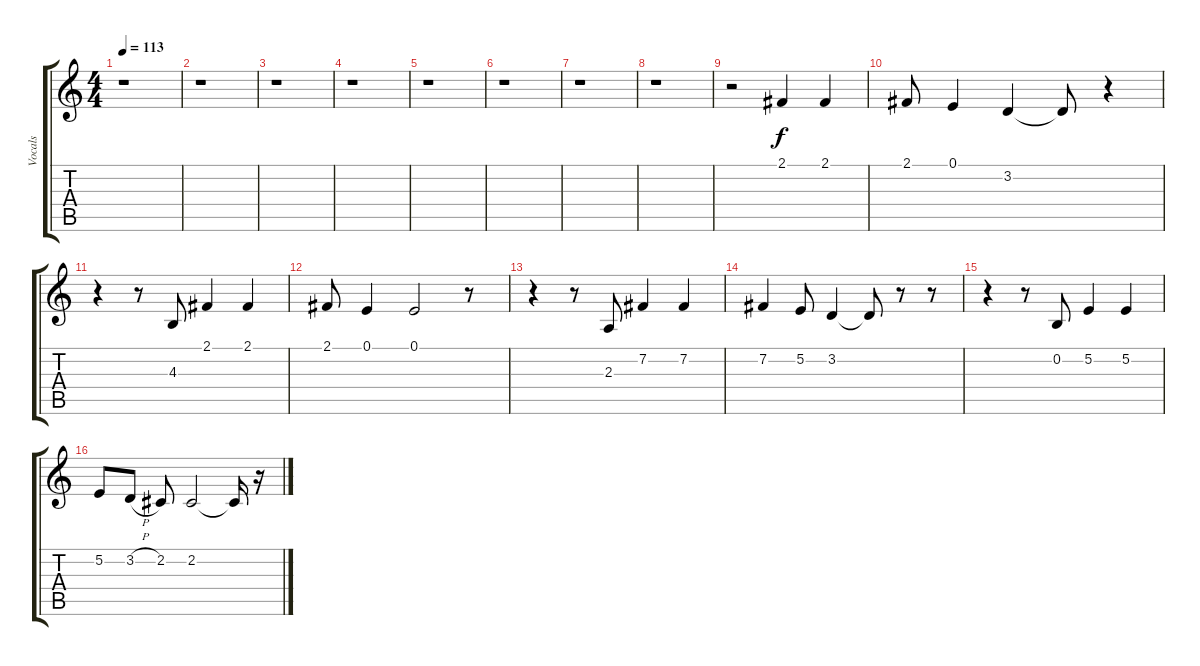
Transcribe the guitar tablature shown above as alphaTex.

\track ("Vocals" "Vocals") {instrument honkytonkpiano}
\staff {score tabs}
\tuning (E4 B3 G3 D3 A2 E2) {hide}
\ts (4 4)
\tempo 113
\clef g2
\ks c
r.1{dy f instrument honkytonkpiano} |
r.1 |
r.1 |
r.1 |
r.1 |
r.1 |
r.1 |
r.1 |
r.2 2.1.4 2.1.4 |
2.1.8 0.1.4 3.2.4 3.2{t}.8 r.4 |
r.4 r.8 4.3.8 2.1.4 2.1.4 |
2.1.8 0.1.4 0.1.2 r.8 |
r.4 r.8 2.3.8 7.2.4 7.2.4 |
7.2.4 5.2.8 3.2.4 3.2{t}.8 r.8 r.8 |
r.4 r.8 0.2.8 5.2.4 5.2.4 |
5.2.8 3.2{h}.8 2.2.8 2.2.2 2.2{t}.16 r.16
